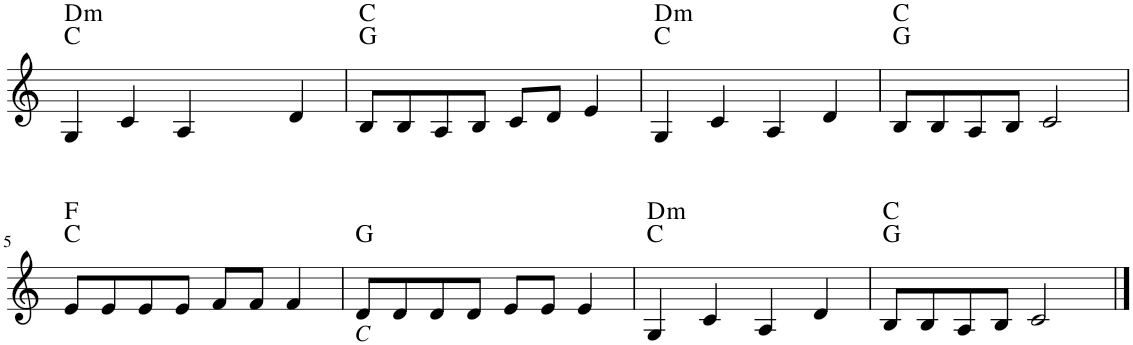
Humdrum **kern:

**kern	**harte
*part1	*part1
*staff1	*
*I"Choir	*
*I'Ch	*
*clefG2	*
*k[]	*
=1	=1
!	!LO:H:n=2:kt=m
4G/	C:maj D:min
4c/	.
4A/	.
4d/	.
=2	=2
8B/L	G:maj C:maj
8B/	.
8A/	.
8B/J	.
8c/L	.
8d/J	.
4e/	.
=3	=3
!	!LO:H:n=2:kt=m
4G/	C:maj D:min
4c/	.
4A/	.
4d/	.
=4	=4
8B/L	G:maj C:maj
8B/	.
8A/	.
8B/J	.
2c/	.
!!LO:LB:g=z
=5	=5
8e/L	C:maj F:maj
8e/	.
8e/	.
8e/J	.
8f/L	.
8f/J	.
4f/	.
=6	=6
!LO:TX:b:i:t=C	!
8d/L	G:maj
8d/	.
8d/	.
8d/J	.
8e/L	.
8e/J	.
4e/	.
=7	=7
!	!LO:H:n=2:kt=m
4G/	C:maj D:min
4c/	.
4A/	.
4d/	.
=8	=8
8B/L	G:maj C:maj
8B/	.
8A/	.
8B/J	.
2c/	.
==	==
*-	*-
